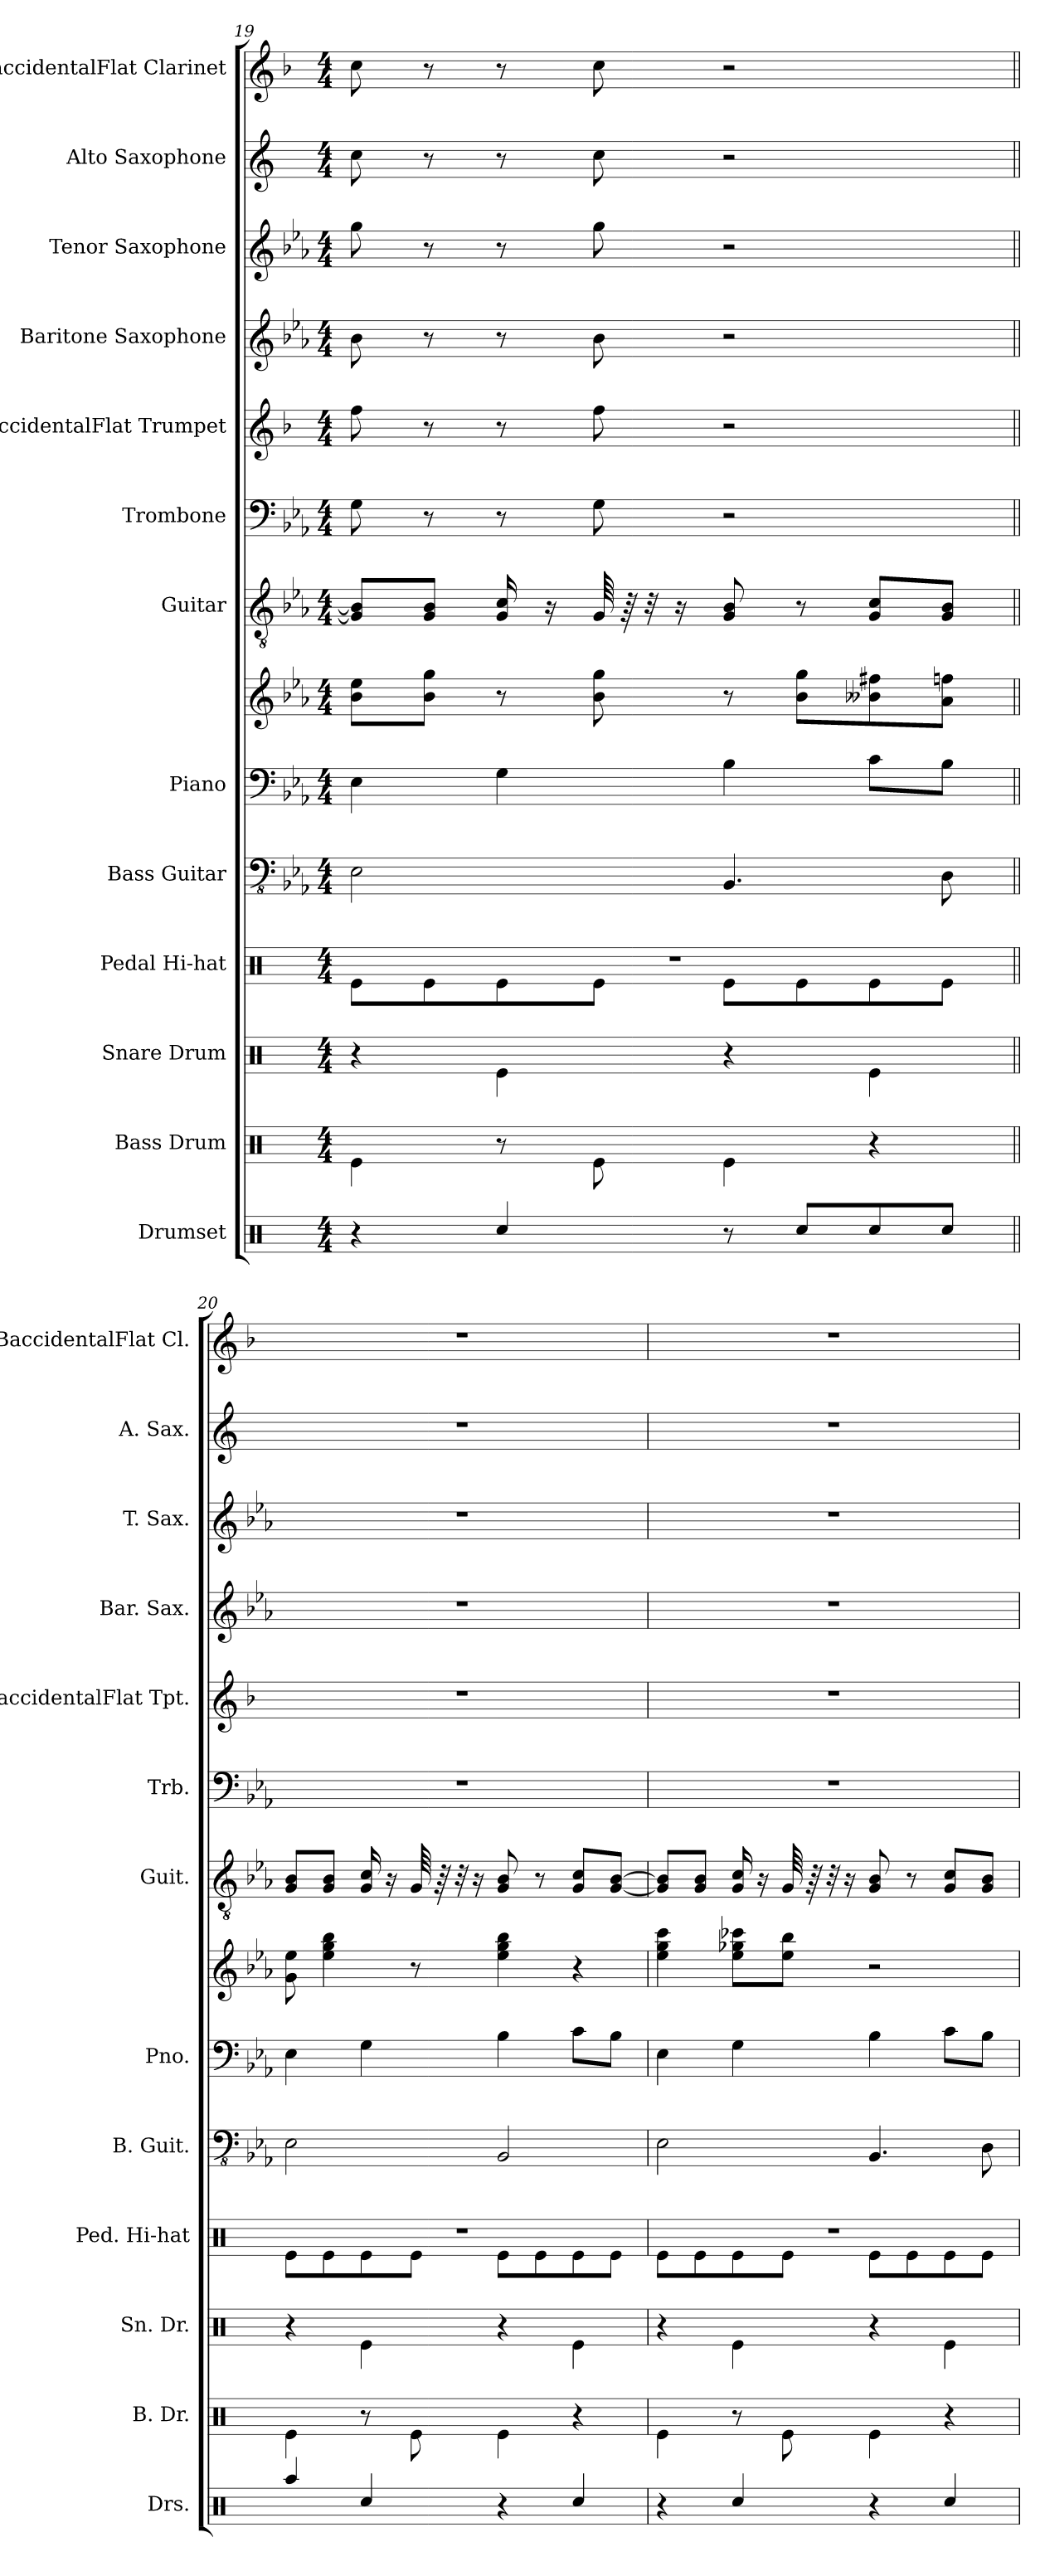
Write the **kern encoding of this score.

**kern	**kern	**kern	**kern	**kern	**kern	**kern	**kern	**kern	**kern	**kern	**kern	**kern	**kern
*part13	*part12	*part11	*part10	*part9	*part8	*part8	*part7	*part6	*part5	*part4	*part3	*part2	*part1
*staff14	*staff13	*staff12	*staff11	*staff10	*staff9	*staff8	*staff7	*staff6	*staff5	*staff4	*staff3	*staff2	*staff1
*I"Drumset	*I"Bass Drum	*I"Snare Drum	*I"Pedal Hi-hat	*I"Bass Guitar	*I"Piano	*	*I"Guitar	*I"Trombone	*I"BaccidentalFlat Trumpet	*I"Baritone Saxophone	*I"Tenor Saxophone	*I"Alto Saxophone	*I"BaccidentalFlat Clarinet
*I'Drs.	*I'B. Dr.	*I'Sn. Dr.	*I'Ped. Hi-hat	*I'B. Guit.	*I'Pno.	*	*I'Guit.	*I'Trb.	*I'BaccidentalFlat Tpt.	*I'Bar. Sax.	*I'T. Sax.	*I'A. Sax.	*I'BaccidentalFlat Cl.
!!LO:PB:g=z
*clefX	*clefX	*clefX	*clefX	*clefFv4	*clefF4	*clefG2	*clefGv2	*clefF4	*clefG2	*clefG2	*clefG2	*clefG2	*clefG2
*	*	*	*	*	*	*	*	*	*ITrd1c2	*ITrd12c21	*ITrd8c14	*ITrd5c9	*ITrd1c2
*k[]	*k[]	*k[]	*k[]	*k[b-e-a-]	*k[b-e-a-]	*k[b-e-a-]	*k[b-e-a-]	*k[b-e-a-]	*k[b-e-a-]	*k[b-e-a-]	*k[b-e-a-]	*k[b-e-a-]	*k[b-e-a-]
*M4/4	*M4/4	*M4/4	*M4/4	*M4/4	*M4/4	*M4/4	*M4/4	*M4/4	*M4/4	*M4/4	*M4/4	*M4/4	*M4/4
=19	=19	=19	=19	=19	=19	=19	=19	=19	=19	=19	=19	=19	=19
*	*	*	*^	*	*	*	*	*	*	*	*	*	*
4r	4Re\	4r	1r	8Re\L	2EE-\	4E-\	8b-\ 8ee-\L	8G/] 8B-/]L	8G\	8ee-\	8B-\	8g\	8e-\	8b-\
.	.	.	.	8Re\	.	.	8b-\ 8gg\J	8G/ 8B-/J	8r	8r	8r	8r	8r	8r
4Rcc/	8r	4Re\	.	8Re\	.	4G\	8r	16G/ 16c/	8r	8r	8r	8r	8r	8r
.	.	.	.	.	.	.	.	16r	.	.	.	.	.	.
.	8Re\	.	.	8Re\J	.	.	8b-\ 8gg\	64G/	8G\	8ee-\	8B-\	8g\	8e-\	8b-\
.	.	.	.	.	.	.	.	64r	.	.	.	.	.	.
.	.	.	.	.	.	.	.	32r	.	.	.	.	.	.
.	.	.	.	.	.	.	.	16r	.	.	.	.	.	.
8r	4Re\	4r	.	8Re\L	4.BBB-/	4B-\	8r	8G/ 8B-/	2r	2r	2r	2r	2r	2r
8Rcc/L	.	.	.	8Re\	.	.	8b-\ 8gg\L	8r	.	.	.	.	.	.
8Rcc/	4r	4Re\	.	8Re\	.	8c\L	8b--X\ 8ff#X\	8G/ 8c/L	.	.	.	.	.	.
8Rcc/J	.	.	.	8Re\J	8DD\	8B-\J	8a-\ 8ffn\J	8G/ 8B-/J	.	.	.	.	.	.
=20||	=20||	=20||	=20||	=20||	=20||	=20||	=20||	=20||	=20||	=20||	=20||	=20||	=20||	=20||
4Raa/	4Re\	4r	1r	8Re\L	2EE-\	4E-\	8g\ 8ee-\	8G/ 8B-/L	1r	1r	1r	1r	1r	1r
.	.	.	.	8Re\	.	.	4ee-\ 4gg\ 4bb-\	8G/ 8B-/J	.	.	.	.	.	.
4Rcc/	8r	4Re\	.	8Re\	.	4G\	.	16G/ 16c/	.	.	.	.	.	.
.	.	.	.	.	.	.	.	16r	.	.	.	.	.	.
.	8Re\	.	.	8Re\J	.	.	8r	64G/	.	.	.	.	.	.
.	.	.	.	.	.	.	.	64r	.	.	.	.	.	.
.	.	.	.	.	.	.	.	32r	.	.	.	.	.	.
.	.	.	.	.	.	.	.	16r	.	.	.	.	.	.
4r	4Re\	4r	.	8Re\L	2BBB-/	4B-\	4ee-\ 4gg\ 4bb-\	8G/ 8B-/	.	.	.	.	.	.
.	.	.	.	8Re\	.	.	.	8r	.	.	.	.	.	.
4Rcc/	4r	4Re\	.	8Re\	.	8c\L	4r	8G/ 8c/L	.	.	.	.	.	.
.	.	.	.	8Re\J	.	8B-\J	.	[8G/ [8B-/J	.	.	.	.	.	.
!!LO:PB:g=z
=21	=21	=21	=21	=21	=21	=21	=21	=21	=21	=21	=21	=21	=21	=21
4r	4Re\	4r	1r	8Re\L	2EE-\	4E-\	4ee-\ 4gg\ 4ccc\	8G/] 8B-/]L	1r	1r	1r	1r	1r	1r
.	.	.	.	8Re\	.	.	.	8G/ 8B-/J	.	.	.	.	.	.
4Rcc/	8r	4Re\	.	8Re\	.	4G\	8ee-\ 8gg-X\ 8ccc-X\L	16G/ 16c/	.	.	.	.	.	.
.	.	.	.	.	.	.	.	16r	.	.	.	.	.	.
.	8Re\	.	.	8Re\J	.	.	8ee-\ 8bb-\J	64G/	.	.	.	.	.	.
.	.	.	.	.	.	.	.	64r	.	.	.	.	.	.
.	.	.	.	.	.	.	.	32r	.	.	.	.	.	.
.	.	.	.	.	.	.	.	16r	.	.	.	.	.	.
4r	4Re\	4r	.	8Re\L	4.BBB-/	4B-\	2r	8G/ 8B-/	.	.	.	.	.	.
.	.	.	.	8Re\	.	.	.	8r	.	.	.	.	.	.
4Rcc/	4r	4Re\	.	8Re\	.	8c\L	.	8G/ 8c/L	.	.	.	.	.	.
.	.	.	.	8Re\J	8DD\	8B-\J	.	8G/ 8B-/J	.	.	.	.	.	.
*	*	*	*v	*v	*	*	*	*	*	*	*	*	*	*
=	=	=	=	=	=	=	=	=	=	=	=	=	=
*-	*-	*-	*-	*-	*-	*-	*-	*-	*-	*-	*-	*-	*-
